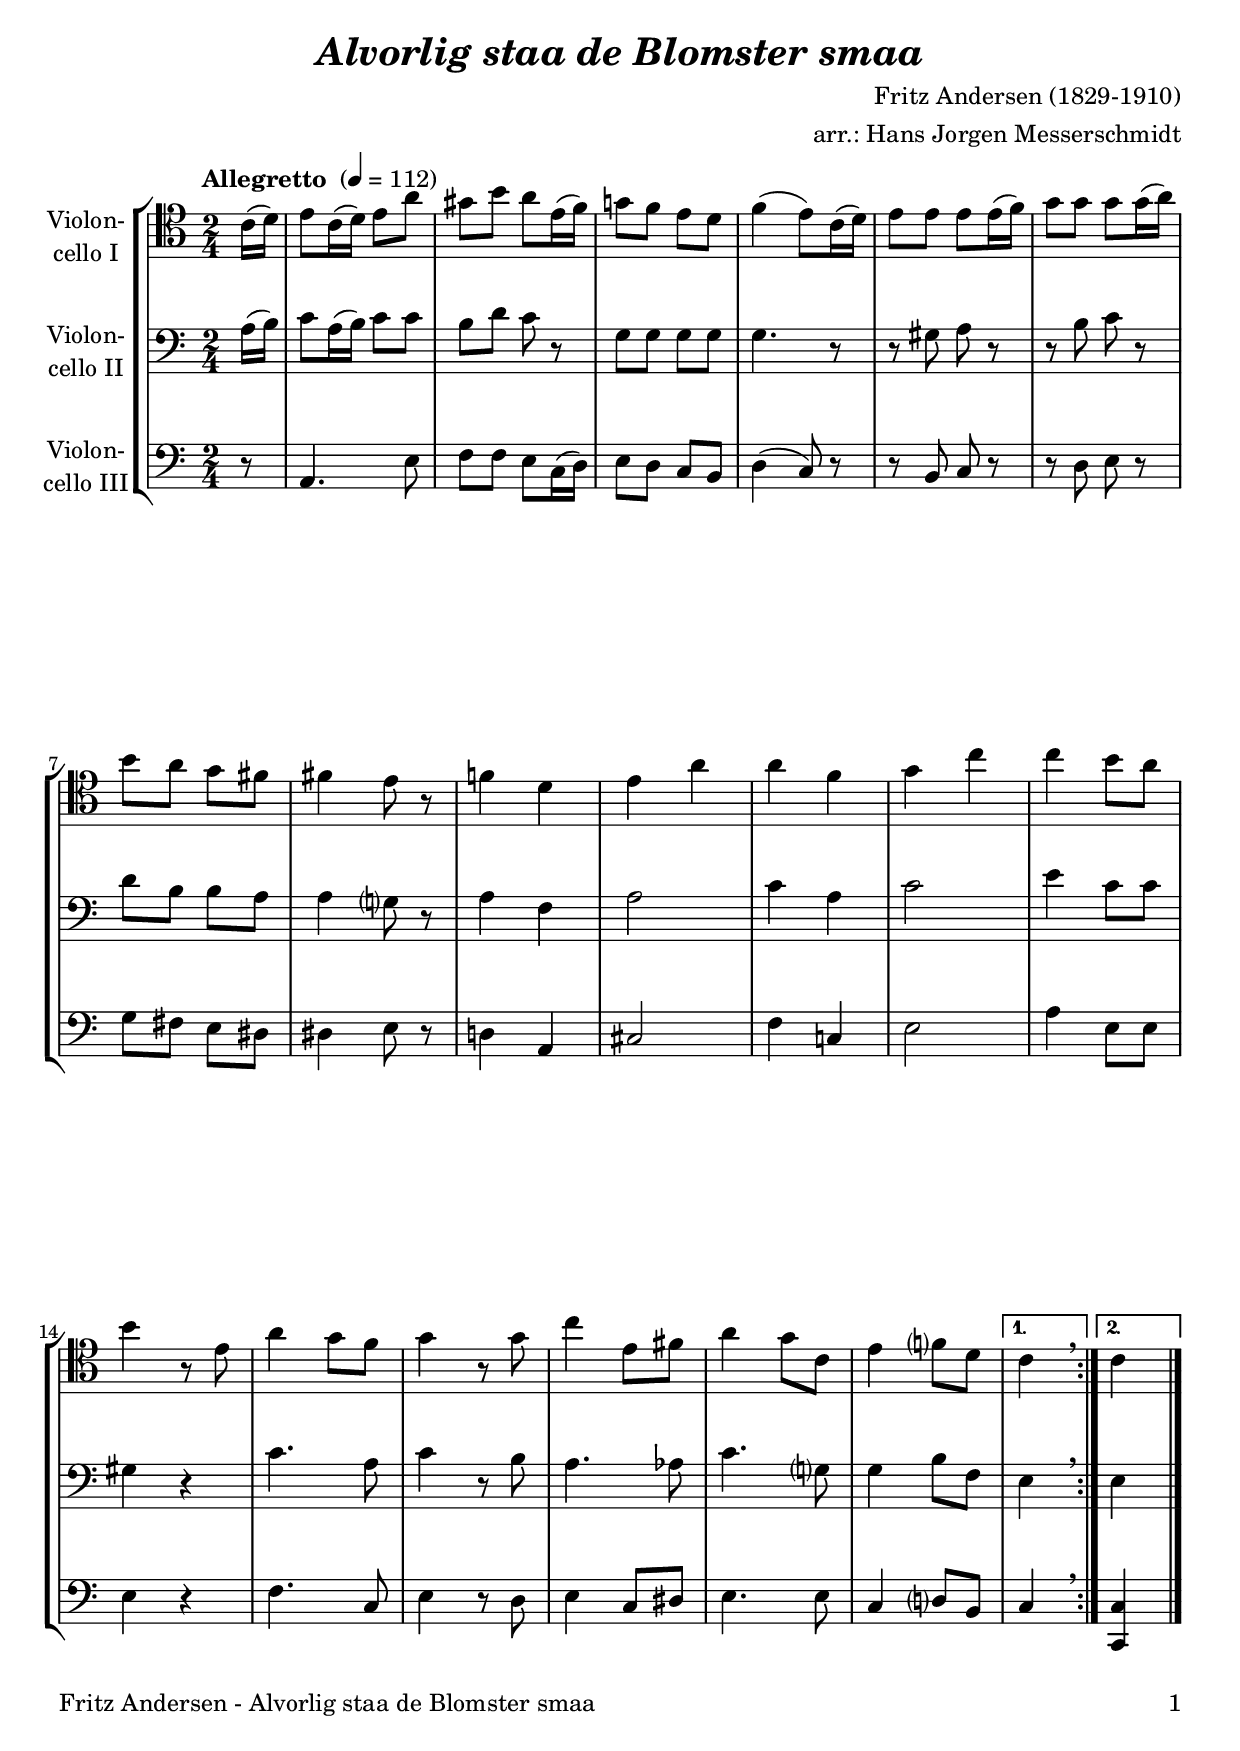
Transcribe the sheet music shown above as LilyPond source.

\version "2.20.2"
\include "deutsch.ly"
  
#(set-global-staff-size 21)

\header {
  title     = \markup \bold \italic "Alvorlig staa de Blomster smaa"
  composer  = "Fritz Andersen (1829-1910)"
  arranger  = "arr.: Hans Jorgen Messerschmidt"
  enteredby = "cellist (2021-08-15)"
%  piece     = ""
}

voiceconsts = {
  \key c \minor
  \time 2/4
  \clef "bass"
%  \numericTimeSignature
  % Set default beaming for all staves
%  \set Timing.beamExceptions = #'()
%  \set Timing.baseMoment     = #(ly:make-moment 1 4)
%  \set Timing.beatStructure  = #'(1 1 1 1)
  \tempo "Allegretto " 4=112
}

micl = "clarinet"
mifl = "flute"
miob = "oboe"
mifh = "french horn"
misx = "tenor sax"
mist = "string ensemble 1"
miba = "cello"

va = \relative c' {
  \voiceconsts
  \clef "tenor"
  
  \repeat volta 2 {
    \partial 8 es16( f)
    g8 es16( f) g8 c
    h d c g16( as)
    b!8 as g f
    as4( g8) es16( f)
    g8 g g g16( as)

    b8 b b b16( c)
    d8 c b a
    a4 g8 r
    as!4 f
    g c
    c as
    b es
    es d8 c

    d4 r8 g,
    c4 b8 as
    b4 r8 b
    es4 g,8 a
    c4 b8 es,
    g4 as?8 f
  }
  \alternative {
    { es4 \breathe }
    { es }
  } \bar "|."
}

vb = \relative c' {
  \voiceconsts
  
  \repeat volta 2 {
    \partial 8 c16( d)
    es8 c16( d) es8 es
    d f es r
    b b b b
    b4. r8
    r h c r

    r d es r
    f d d c
    c4 b?8 r
    c4 as
    c2
    es4 c
    es2
    g4 es8 es

    h4 r
    es4. c8
    es4 r8 d
    c4. ces8
    es4. b?8
    b4 d8 as
  }
  \alternative {
    { g4 \breathe }
    { g }
  } \bar "|."
}

vc = \relative c {
  \voiceconsts
  
  \repeat volta 2 {
    \partial 8 r8
    c4. g'8
    as as g es16( f)
    g8 f es d
    f4( es8) r
    r d es r

    r f g r
    b a g fis
    fis4 g8 r
    f!4 c
    e2
    as4 es!
    g2
    c4 g8 g

    g4 r
    as4. es8
    g4 r8 f
    g4 es8 fis
    g4. g8
    es4 f?8 d
  }
  \alternative {
    { es4 \breathe }
    { <es, es'> }
  } \bar "|."
}


music = \new StaffGroup <<
      \new Staff {
	\set Staff.midiInstrument = \miba
	\set Staff.instrumentName = \markup \center-column { "Violon-" "cello I" }
	\transpose c a, { \va }
      }

      \new Staff {
	\set Staff.midiInstrument = \miba
	\set Staff.instrumentName = \markup \center-column { "Violon-" "cello II" }
	\transpose c a, { \vb }
      }

      \new Staff {
	\set Staff.midiInstrument = \miba
	\set Staff.instrumentName = \markup \center-column { "Violon-" "cello III" }
	\transpose c a, { \vc }
      }
>>

\book {
   \paper {
    print-page-number = ##t
    print-first-page-number = ##t
    ragged-last-bottom = ##f
    oddHeaderMarkup = \markup \null
    evenHeaderMarkup = \markup \null
    oddFooterMarkup = \markup {
      \fill-line {
        \on-the-fly #print-page-number-check-first
        "Fritz Andersen - Alvorlig staa de Blomster smaa" \fromproperty #'page:page-number-string
      }
    }
    evenFooterMarkup = \oddFooterMarkup
  } \score {
    \music
    \layout {}
  }

  \score {
    \unfoldRepeats \music

    \midi {
      \context {
        \Score
      }
    }
  }
}